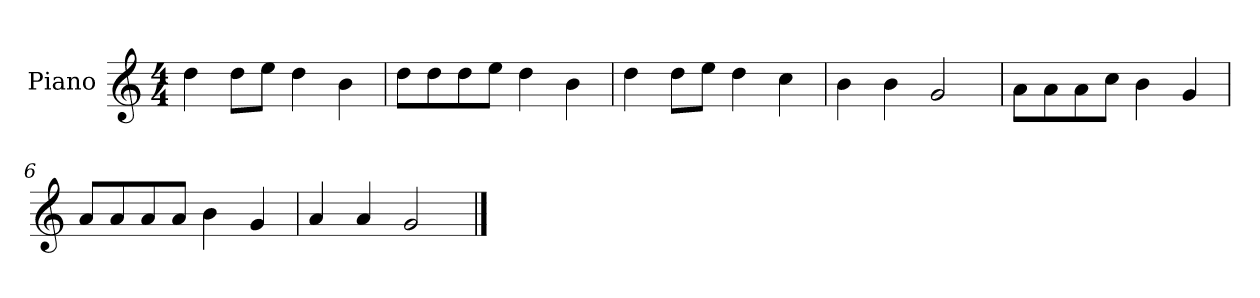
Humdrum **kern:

**kern
*part1
*staff1
*I"Piano
*I'P-no
*clefG2
*k[]
*M4/4
*MM90
=1
4dd\
8dd\L
8ee\J
4dd\
4b\
=2
8dd\L
8dd\
8dd\
8ee\J
4dd\
4b\
=3
4dd\
8dd\L
8ee\J
4dd\
4cc\
=4
4b\
4b\
2g/
=5
8a\L
8a\
8a\
8cc\J
4b\
4g/
=6
8a/L
8a/
8a/
8a/J
4b\
4g/
=7
4a/
4a/
2g/
==
*-
